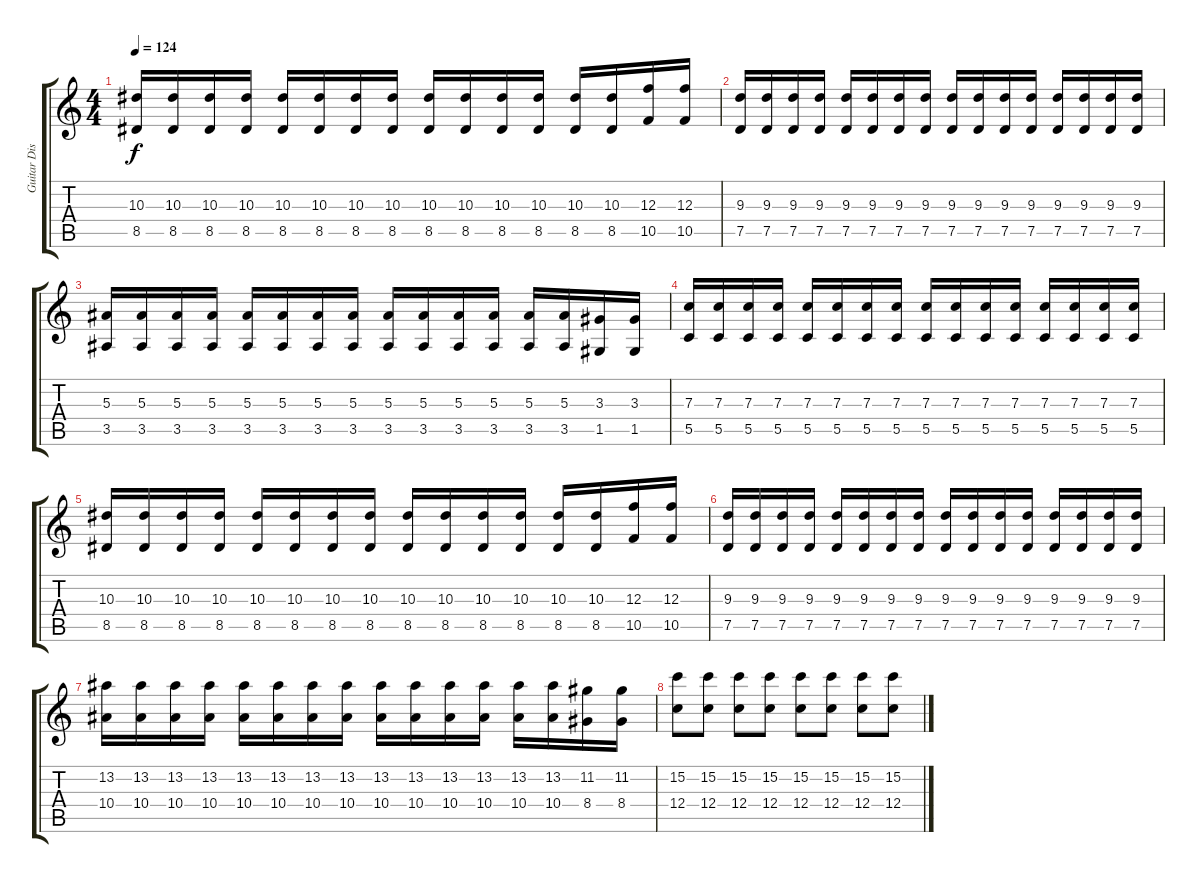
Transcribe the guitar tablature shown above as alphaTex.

\track ("Guitar Distortion 2" "Guitar Dis") {instrument distortionguitar}
\staff {score tabs}
\tuning (D4 A3 F3 C3 G2 C2) {hide}
\ts (4 4)
\tempo 124
\clef g2
\ks c
(10.3 8.5).16{dy f} (10.3 8.5).16 (10.3 8.5).16 (10.3 8.5).16 (10.3 8.5).16 (10.3 8.5).16 (10.3 8.5).16 (10.3 8.5).16 (10.3 8.5).16 (10.3 8.5).16 (10.3 8.5).16 (10.3 8.5).16 (10.3 8.5).16 (10.3 8.5).16 (12.3 10.5).16 (12.3 10.5).16 |
(9.3 7.5).16 (9.3 7.5).16 (9.3 7.5).16 (9.3 7.5).16 (9.3 7.5).16 (9.3 7.5).16 (9.3 7.5).16 (9.3 7.5).16 (9.3 7.5).16 (9.3 7.5).16 (9.3 7.5).16 (9.3 7.5).16 (9.3 7.5).16 (9.3 7.5).16 (9.3 7.5).16 (9.3 7.5).16 |
(5.3 3.5).16 (5.3 3.5).16 (5.3 3.5).16 (5.3 3.5).16 (5.3 3.5).16 (5.3 3.5).16 (5.3 3.5).16 (5.3 3.5).16 (5.3 3.5).16 (5.3 3.5).16 (5.3 3.5).16 (5.3 3.5).16 (5.3 3.5).16 (5.3 3.5).16 (3.3 1.5).16 (3.3 1.5).16 |
(7.3 5.5).16 (7.3 5.5).16 (7.3 5.5).16 (7.3 5.5).16 (7.3 5.5).16 (7.3 5.5).16 (7.3 5.5).16 (7.3 5.5).16 (7.3 5.5).16 (7.3 5.5).16 (7.3 5.5).16 (7.3 5.5).16 (7.3 5.5).16 (7.3 5.5).16 (7.3 5.5).16 (7.3 5.5).16 |
(10.3 8.5).16 (10.3 8.5).16 (10.3 8.5).16 (10.3 8.5).16 (10.3 8.5).16 (10.3 8.5).16 (10.3 8.5).16 (10.3 8.5).16 (10.3 8.5).16 (10.3 8.5).16 (10.3 8.5).16 (10.3 8.5).16 (10.3 8.5).16 (10.3 8.5).16 (12.3 10.5).16 (12.3 10.5).16 |
(9.3 7.5).16 (9.3 7.5).16 (9.3 7.5).16 (9.3 7.5).16 (9.3 7.5).16 (9.3 7.5).16 (9.3 7.5).16 (9.3 7.5).16 (9.3 7.5).16 (9.3 7.5).16 (9.3 7.5).16 (9.3 7.5).16 (9.3 7.5).16 (9.3 7.5).16 (9.3 7.5).16 (9.3 7.5).16 |
(13.2 10.4).16 (13.2 10.4).16 (13.2 10.4).16 (13.2 10.4).16 (13.2 10.4).16 (13.2 10.4).16 (13.2 10.4).16 (13.2 10.4).16 (13.2 10.4).16 (13.2 10.4).16 (13.2 10.4).16 (13.2 10.4).16 (13.2 10.4).16 (13.2 10.4).16 (11.2 8.4).16 (11.2 8.4).16 |
(15.2 12.4).8 (15.2 12.4).8 (15.2 12.4).8 (15.2 12.4).8 (15.2 12.4).8 (15.2 12.4).8 (15.2 12.4).8 (15.2 12.4).8
